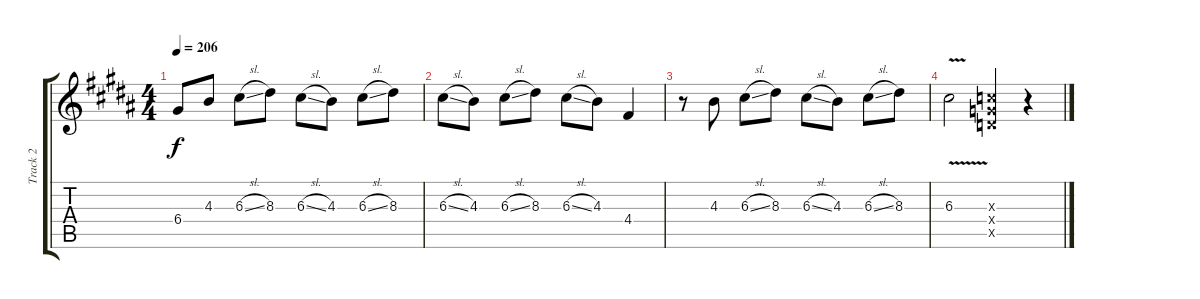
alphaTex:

\track ("Track 2" "Track 2") {instrument distortionguitar}
\staff {score tabs}
\tuning (E4 B3 G3 D3 A2 E2) {hide}
\ts (4 4)
\tempo 206
\clef g2
\ks b
6.4.8{dy f} 4.3.8 6.3{sl}.8 8.3.8 6.3{sl}.8 4.3.8 6.3{sl}.8 8.3.8 |
6.3{sl}.8 4.3.8 6.3{sl}.8 8.3.8 6.3{sl}.8 4.3.8 4.4.4 |
r.8 4.3.8 6.3{sl}.8 8.3.8 6.3{sl}.8 4.3.8 6.3{sl}.8 8.3.8 |
6.3{v}.2 (5.3{x} 5.4{x} 5.5{x}).4 r.4
